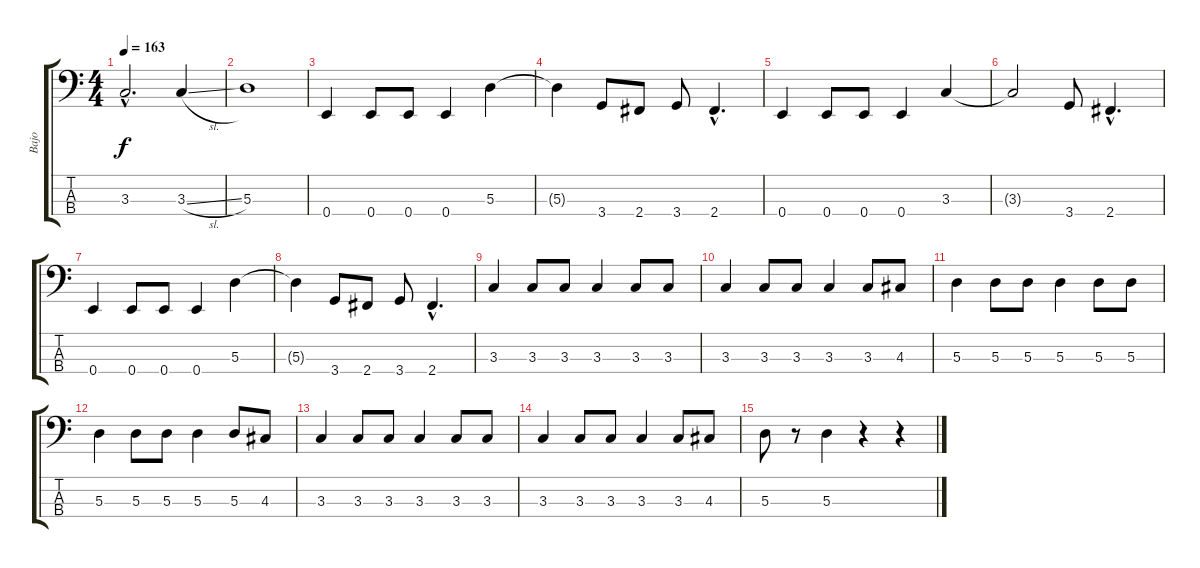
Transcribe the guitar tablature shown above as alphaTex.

\track ("Bajo" "Bajo") {instrument electricbassfinger}
\staff {score tabs}
\tuning (G2 D2 A1 E1) {hide}
\ts (4 4)
\tempo 163
\clef f4
\ks c
3.3{hac}.2{d dy f} 3.3{sl}.4 |
5.3.1 |
0.4.4 0.4.8 0.4.8 0.4.4 5.3.4 |
5.3{t}.4 3.4.8 2.4.8 3.4.8 2.4{hac}.4{d} |
0.4.4 0.4.8 0.4.8 0.4.4 3.3.4 |
3.3{t}.2 3.4.8 2.4{hac}.4{d} |
0.4.4 0.4.8 0.4.8 0.4.4 5.3.4 |
5.3{t}.4 3.4.8 2.4.8 3.4.8 2.4{hac}.4{d} |
3.3.4 3.3.8 3.3.8 3.3.4 3.3.8 3.3.8 |
3.3.4 3.3.8 3.3.8 3.3.4 3.3.8 4.3.8 |
5.3.4 5.3.8 5.3.8 5.3.4 5.3.8 5.3.8 |
5.3.4 5.3.8 5.3.8 5.3.4 5.3.8 4.3.8 |
3.3.4 3.3.8 3.3.8 3.3.4 3.3.8 3.3.8 |
3.3.4 3.3.8 3.3.8 3.3.4 3.3.8 4.3.8 |
5.3.8 r.8 5.3.4 r.4 r.4
